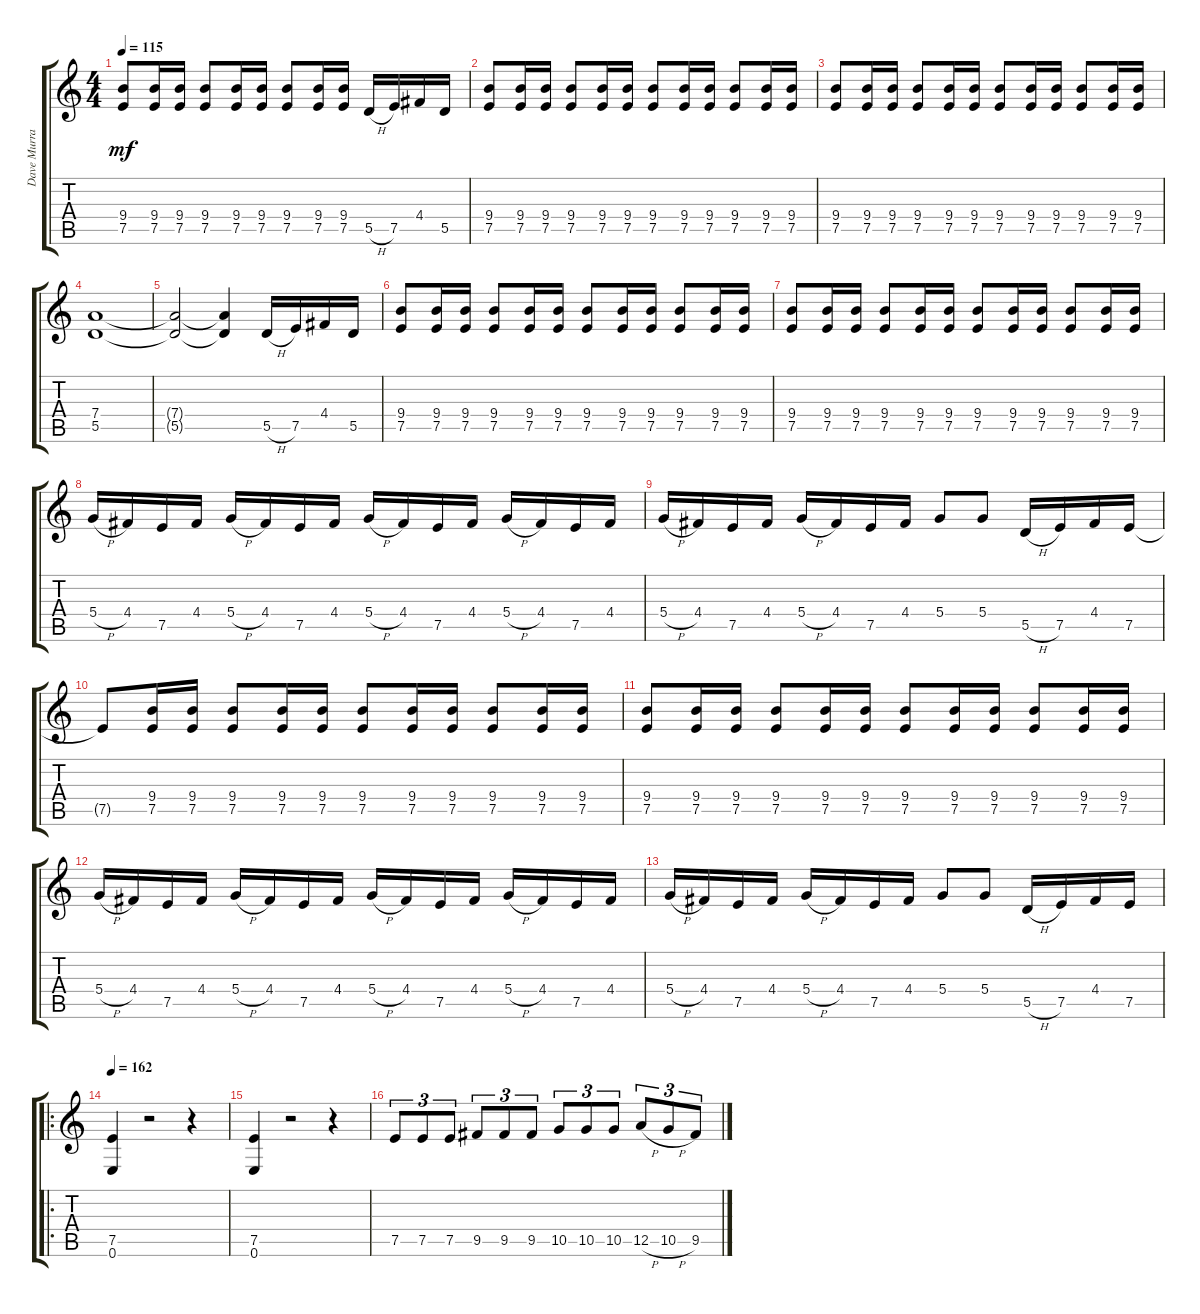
\track ("Dave Murray" "Dave Murra") {instrument distortionguitar}
\staff {score tabs}
\tuning (E4 B3 G3 D3 A2 E2) {hide}
\ts (4 4)
\tempo 115
\clef g2
\ks c
(9.4 7.5).8{dy mf} (9.4 7.5).16 (9.4 7.5).16 (9.4 7.5).8 (9.4 7.5).16 (9.4 7.5).16 (9.4 7.5).8 (9.4 7.5).16 (9.4 7.5).16 5.5{h}.16 7.5.16 4.4.16 5.5.16 |
(9.4 7.5).8 (9.4 7.5).16 (9.4 7.5).16 (9.4 7.5).8 (9.4 7.5).16 (9.4 7.5).16 (9.4 7.5).8 (9.4 7.5).16 (9.4 7.5).16 (9.4 7.5).8 (9.4 7.5).16 (9.4 7.5).16 |
(9.4 7.5).8 (9.4 7.5).16 (9.4 7.5).16 (9.4 7.5).8 (9.4 7.5).16 (9.4 7.5).16 (9.4 7.5).8 (9.4 7.5).16 (9.4 7.5).16 (9.4 7.5).8 (9.4 7.5).16 (9.4 7.5).16 |
(7.4 5.5).1 |
(7.4{t} 5.5{t}).2 (7.4{t} 5.5{t}).4 5.5{h}.16 7.5.16 4.4.16 5.5.16 |
(9.4 7.5).8 (9.4 7.5).16 (9.4 7.5).16 (9.4 7.5).8 (9.4 7.5).16 (9.4 7.5).16 (9.4 7.5).8 (9.4 7.5).16 (9.4 7.5).16 (9.4 7.5).8 (9.4 7.5).16 (9.4 7.5).16 |
(9.4 7.5).8 (9.4 7.5).16 (9.4 7.5).16 (9.4 7.5).8 (9.4 7.5).16 (9.4 7.5).16 (9.4 7.5).8 (9.4 7.5).16 (9.4 7.5).16 (9.4 7.5).8 (9.4 7.5).16 (9.4 7.5).16 |
5.4{h}.16 4.4.16 7.5.16 4.4.16 5.4{h}.16 4.4.16 7.5.16 4.4.16 5.4{h}.16 4.4.16 7.5.16 4.4.16 5.4{h}.16 4.4.16 7.5.16 4.4.16 |
5.4{h}.16 4.4.16 7.5.16 4.4.16 5.4{h}.16 4.4.16 7.5.16 4.4.16 5.4.8 5.4.8 5.5{h}.16 7.5.16 4.4.16 7.5.16 |
7.5{t}.8 (9.4 7.5).16 (9.4 7.5).16 (9.4 7.5).8 (9.4 7.5).16 (9.4 7.5).16 (9.4 7.5).8 (9.4 7.5).16 (9.4 7.5).16 (9.4 7.5).8 (9.4 7.5).16 (9.4 7.5).16 |
(9.4 7.5).8 (9.4 7.5).16 (9.4 7.5).16 (9.4 7.5).8 (9.4 7.5).16 (9.4 7.5).16 (9.4 7.5).8 (9.4 7.5).16 (9.4 7.5).16 (9.4 7.5).8 (9.4 7.5).16 (9.4 7.5).16 |
5.4{h}.16 4.4.16 7.5.16 4.4.16 5.4{h}.16 4.4.16 7.5.16 4.4.16 5.4{h}.16 4.4.16 7.5.16 4.4.16 5.4{h}.16 4.4.16 7.5.16 4.4.16 |
5.4{h}.16 4.4.16 7.5.16 4.4.16 5.4{h}.16 4.4.16 7.5.16 4.4.16 5.4.8 5.4.8 5.5{h}.16 7.5.16 4.4.16 7.5.16 |
\ro
\tempo 162
(7.5 0.6).4 r.2 r.4 |
(7.5 0.6).4 r.2 r.4 |
7.5.8{tu (3 2)} 7.5.8{tu (3 2)} 7.5.8{tu (3 2)} 9.5.8{tu (3 2)} 9.5.8{tu (3 2)} 9.5.8{tu (3 2)} 10.5.8{tu (3 2)} 10.5.8{tu (3 2)} 10.5.8{tu (3 2)} 12.5{h}.8{tu (3 2)} 10.5{h}.8{tu (3 2)} 9.5.8{tu (3 2)}
